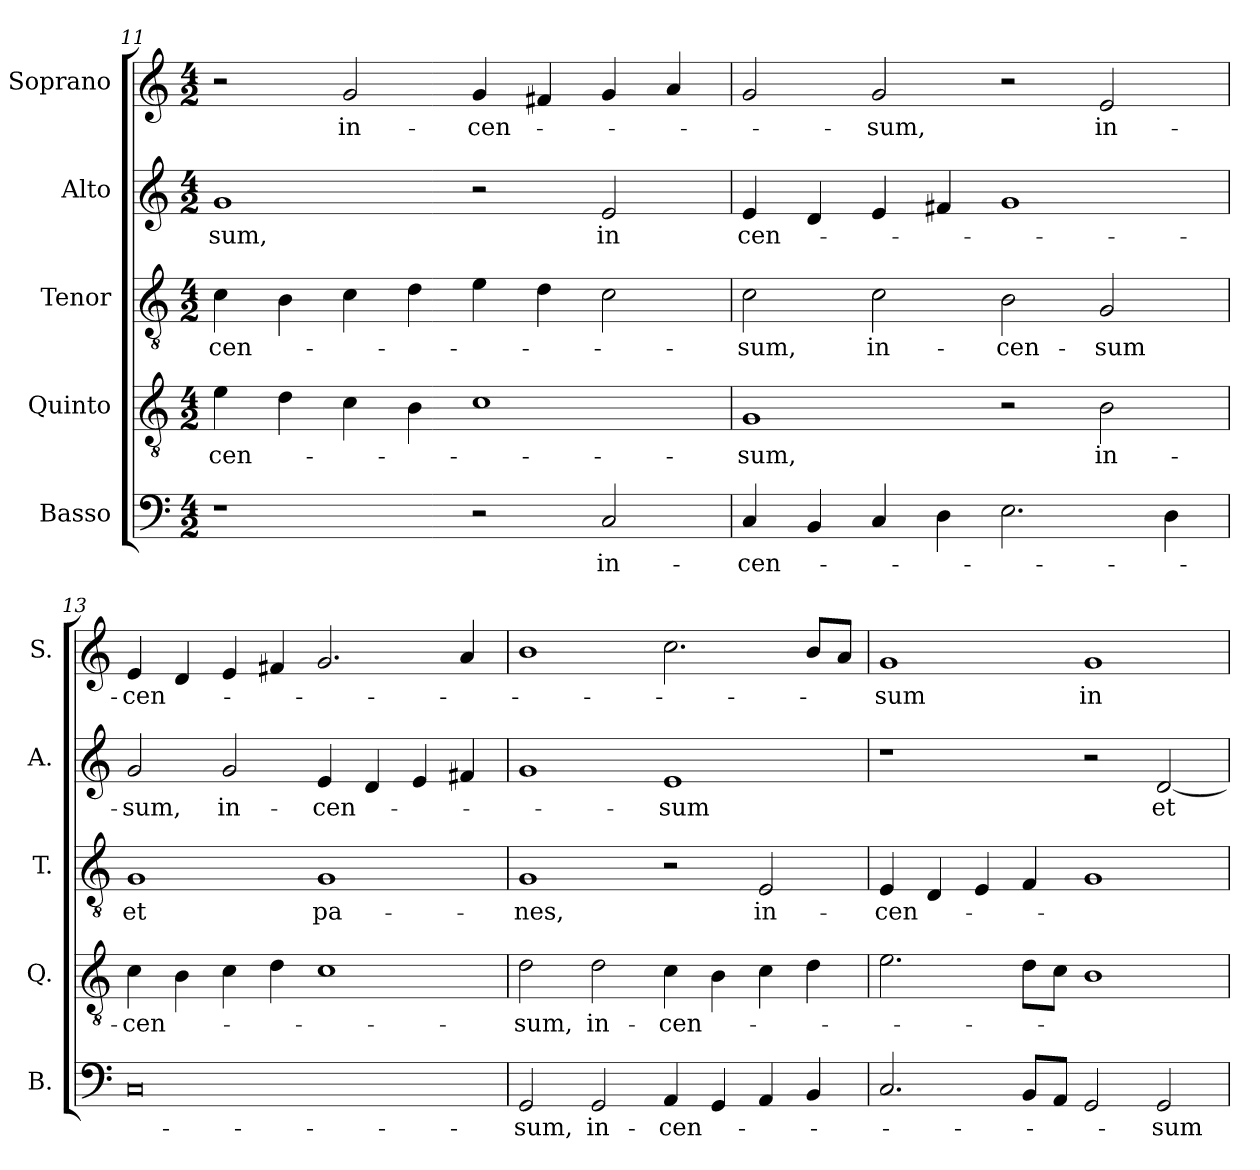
**kern	**text	**kern	**text	**kern	**text	**kern	**text	**kern	**text
*part5	*part5	*part4	*part4	*part3	*part3	*part2	*part2	*part1	*part1
*staff5	*staff5	*staff4	*staff4	*staff3	*staff3	*staff2	*staff2	*staff1	*staff1
*I"Basso	*	*I"Quinto	*	*I"Tenor	*	*I"Alto	*	*I"Soprano	*
*I'B.	*	*I'Q.	*	*I'T.	*	*I'A.	*	*I'S.	*
*clefF4	*	*clefGv2	*	*clefGv2	*	*clefG2	*	*clefG2	*
*	*	*ITrd7c12	*	*ITrd7c12	*	*	*	*	*
*k[]	*	*k[]	*	*k[]	*	*k[]	*	*k[]	*
*C:	*	*C:	*	*C:	*	*C:	*	*C:	*
*M4/2	*	*M4/2	*	*M4/2	*	*M4/2	*	*M4/2	*
=11	=11	=11	=11	=11	=11	=11	=11	=11	=11
!	!	!	!LO:LY:b:color=#000000	!	!	!	!	!	!
!	!	!	!	!	!LO:LY:b:color=#000000	!	!	!	!
!	!	!	!	!	!	!	!LO:LY:b:color=#000000	!	!
1r	.	4Ei\	-cen-	4Ci\	-cen-	1gi	-sum,	2r	.
.	.	4Di\	.	4BBi\	.	.	.	.	.
!	!	!	!	!	!	!	!	!	!LO:LY:b:color=#000000
.	.	4Ci\	.	4Ci\	.	.	.	2gi/	in-
.	.	4BBi\	.	4Di\	.	.	.	.	.
!	!	!	!	!	!	!	!	!	!LO:LY:b:color=#000000
2r	.	1Ci	.	4Ei\	.	2r	.	4gi/	-cen-
.	.	.	.	4Di\	.	.	.	4f#Xi/	.
!	!LO:LY:b:color=#000000	!	!	!	!	!	!	!	!
!	!	!	!	!	!	!	!LO:LY:b:color=#000000	!	!
2Ci/	in-	.	.	2Ci\	.	2ei/	in	4gi/	.
.	.	.	.	.	.	.	.	4ai/	.
=12	=12	=12	=12	=12	=12	=12	=12	=12	=12
!	!LO:LY:b:color=#000000	!	!	!	!	!	!	!	!
!	!	!	!LO:LY:b:color=#000000	!	!	!	!	!	!
!	!	!	!	!	!LO:LY:b:color=#000000	!	!	!	!
!	!	!	!	!	!	!	!LO:LY:b:color=#000000	!	!
4Ci/	-cen-	1GGi	-sum,	2Ci\	-sum,	4ei/	cen-	2gi/	.
4BBi/	.	.	.	.	.	4di/	.	.	.
!	!	!	!	!	!LO:LY:b:color=#000000	!	!	!	!
!	!	!	!	!	!	!	!	!	!LO:LY:b:color=#000000
4Ci/	.	.	.	2Ci\	in-	4ei/	.	2gi/	-sum,
4Di\	.	.	.	.	.	4f#Xi/	.	.	.
!	!	!	!	!	!LO:LY:b:color=#000000	!	!	!	!
2.Ei\	.	2r	.	2BBi\	-cen-	1gi	.	2r	.
!	!	!	!LO:LY:b:color=#000000	!	!	!	!	!	!
!	!	!	!	!	!LO:LY:b:color=#000000	!	!	!	!
!	!	!	!	!	!	!	!	!	!LO:LY:b:color=#000000
.	.	2BBi\	in-	2GGi/	-sum	.	.	2ei/	in-
4Di\	.	.	.	.	.	.	.	.	.
!!LO:LB:g=z
=13	=13	=13	=13	=13	=13	=13	=13	=13	=13
!	!	!	!LO:LY:b:color=#000000	!	!	!	!	!	!
!	!	!	!	!	!LO:LY:b:color=#000000	!	!	!	!
!	!	!	!	!	!	!	!LO:LY:b:color=#000000	!	!
!	!	!	!	!	!	!	!	!	!LO:LY:b:color=#000000
0Ci	.	4Ci\	-cen-	1GGi	et	2gi/	-sum,	4ei/	-cen-
.	.	4BBi\	.	.	.	.	.	4di/	.
!	!	!	!	!	!	!	!LO:LY:b:color=#000000	!	!
.	.	4Ci\	.	.	.	2gi/	in-	4ei/	.
.	.	4Di\	.	.	.	.	.	4f#Xi/	.
!	!	!	!	!	!LO:LY:b:color=#000000	!	!	!	!
!	!	!	!	!	!	!	!LO:LY:b:color=#000000	!	!
.	.	1Ci	.	1GGi	pa-	4ei/	-cen-	2.gi/	.
.	.	.	.	.	.	4di/	.	.	.
.	.	.	.	.	.	4ei/	.	.	.
.	.	.	.	.	.	4f#Xi/	.	4ai/	.
=14	=14	=14	=14	=14	=14	=14	=14	=14	=14
!	!LO:LY:b:color=#000000	!	!	!	!	!	!	!	!
!	!	!	!LO:LY:b:color=#000000	!	!	!	!	!	!
!	!	!	!	!	!LO:LY:b:color=#000000	!	!	!	!
2GGi/	-sum,	2Di\	-sum,	1GGi	-nes,	1gi	.	1bi	.
!	!LO:LY:b:color=#000000	!	!	!	!	!	!	!	!
!	!	!	!LO:LY:b:color=#000000	!	!	!	!	!	!
2GGi/	in-	2Di\	in-	.	.	.	.	.	.
!	!LO:LY:b:color=#000000	!	!	!	!	!	!	!	!
!	!	!	!LO:LY:b:color=#000000	!	!	!	!	!	!
!	!	!	!	!	!	!	!LO:LY:b:color=#000000	!	!
4AAi/	-cen-	4Ci\	-cen-	2r	.	1ei	-sum	2.cci\	.
4GGi/	.	4BBi\	.	.	.	.	.	.	.
!	!	!	!	!	!LO:LY:b:color=#000000	!	!	!	!
4AAi/	.	4Ci\	.	2EEi/	in-	.	.	.	.
4BBi/	.	4Di\	.	.	.	.	.	8bi/L	.
.	.	.	.	.	.	.	.	8ai/J	.
=15	=15	=15	=15	=15	=15	=15	=15	=15	=15
!	!	!	!	!	!LO:LY:b:color=#000000	!	!	!	!
!	!	!	!	!	!	!	!	!	!LO:LY:b:color=#000000
2.Ci/	.	2.Ei\	.	4EEi/	-cen-	1r	.	1gi	-sum
.	.	.	.	4DDi/	.	.	.	.	.
.	.	.	.	4EEi/	.	.	.	.	.
8BBi/L	.	8Di\L	.	4FFi/	.	.	.	.	.
8AAi/J	.	8Ci\J	.	.	.	.	.	.	.
!	!	!	!	!	!	!	!	!	!LO:LY:b:color=#000000
2GGi/	.	1BBi	.	1GGi	.	2r	.	1gi	in
!	!LO:LY:b:color=#000000	!	!	!	!	!	!	!	!
!	!	!	!	!	!	!	!LO:LY:b:color=#000000	!	!
2GGi/	-sum	.	.	.	.	[2di/	et	.	.
=	=	=	=	=	=	=	=	=	=
*-	*-	*-	*-	*-	*-	*-	*-	*-	*-
